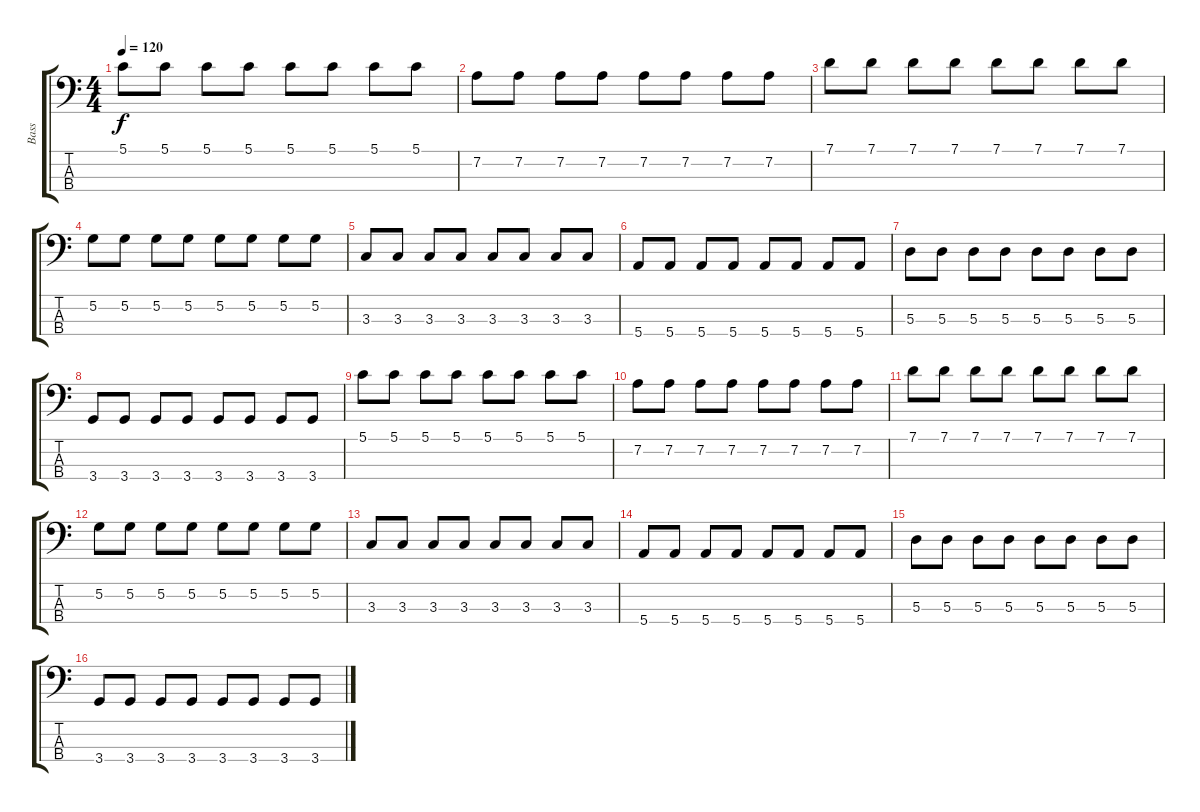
\track ("Bass" "Bass") {instrument electricbassfinger}
\staff {score tabs}
\tuning (G2 D2 A1 E1) {hide}
\ts (4 4)
\tempo 120
\clef f4
\ks c
5.1.8{dy f} 5.1.8 5.1.8 5.1.8 5.1.8 5.1.8 5.1.8 5.1.8 |
7.2.8 7.2.8 7.2.8 7.2.8 7.2.8 7.2.8 7.2.8 7.2.8 |
7.1.8 7.1.8 7.1.8 7.1.8 7.1.8 7.1.8 7.1.8 7.1.8 |
5.2.8 5.2.8 5.2.8 5.2.8 5.2.8 5.2.8 5.2.8 5.2.8 |
3.3.8 3.3.8 3.3.8 3.3.8 3.3.8 3.3.8 3.3.8 3.3.8 |
5.4.8 5.4.8 5.4.8 5.4.8 5.4.8 5.4.8 5.4.8 5.4.8 |
5.3.8 5.3.8 5.3.8 5.3.8 5.3.8 5.3.8 5.3.8 5.3.8 |
3.4.8 3.4.8 3.4.8 3.4.8 3.4.8 3.4.8 3.4.8 3.4.8 |
5.1.8 5.1.8 5.1.8 5.1.8 5.1.8 5.1.8 5.1.8 5.1.8 |
7.2.8 7.2.8 7.2.8 7.2.8 7.2.8 7.2.8 7.2.8 7.2.8 |
7.1.8 7.1.8 7.1.8 7.1.8 7.1.8 7.1.8 7.1.8 7.1.8 |
5.2.8 5.2.8 5.2.8 5.2.8 5.2.8 5.2.8 5.2.8 5.2.8 |
3.3.8 3.3.8 3.3.8 3.3.8 3.3.8 3.3.8 3.3.8 3.3.8 |
5.4.8 5.4.8 5.4.8 5.4.8 5.4.8 5.4.8 5.4.8 5.4.8 |
5.3.8 5.3.8 5.3.8 5.3.8 5.3.8 5.3.8 5.3.8 5.3.8 |
3.4.8 3.4.8 3.4.8 3.4.8 3.4.8 3.4.8 3.4.8 3.4.8
